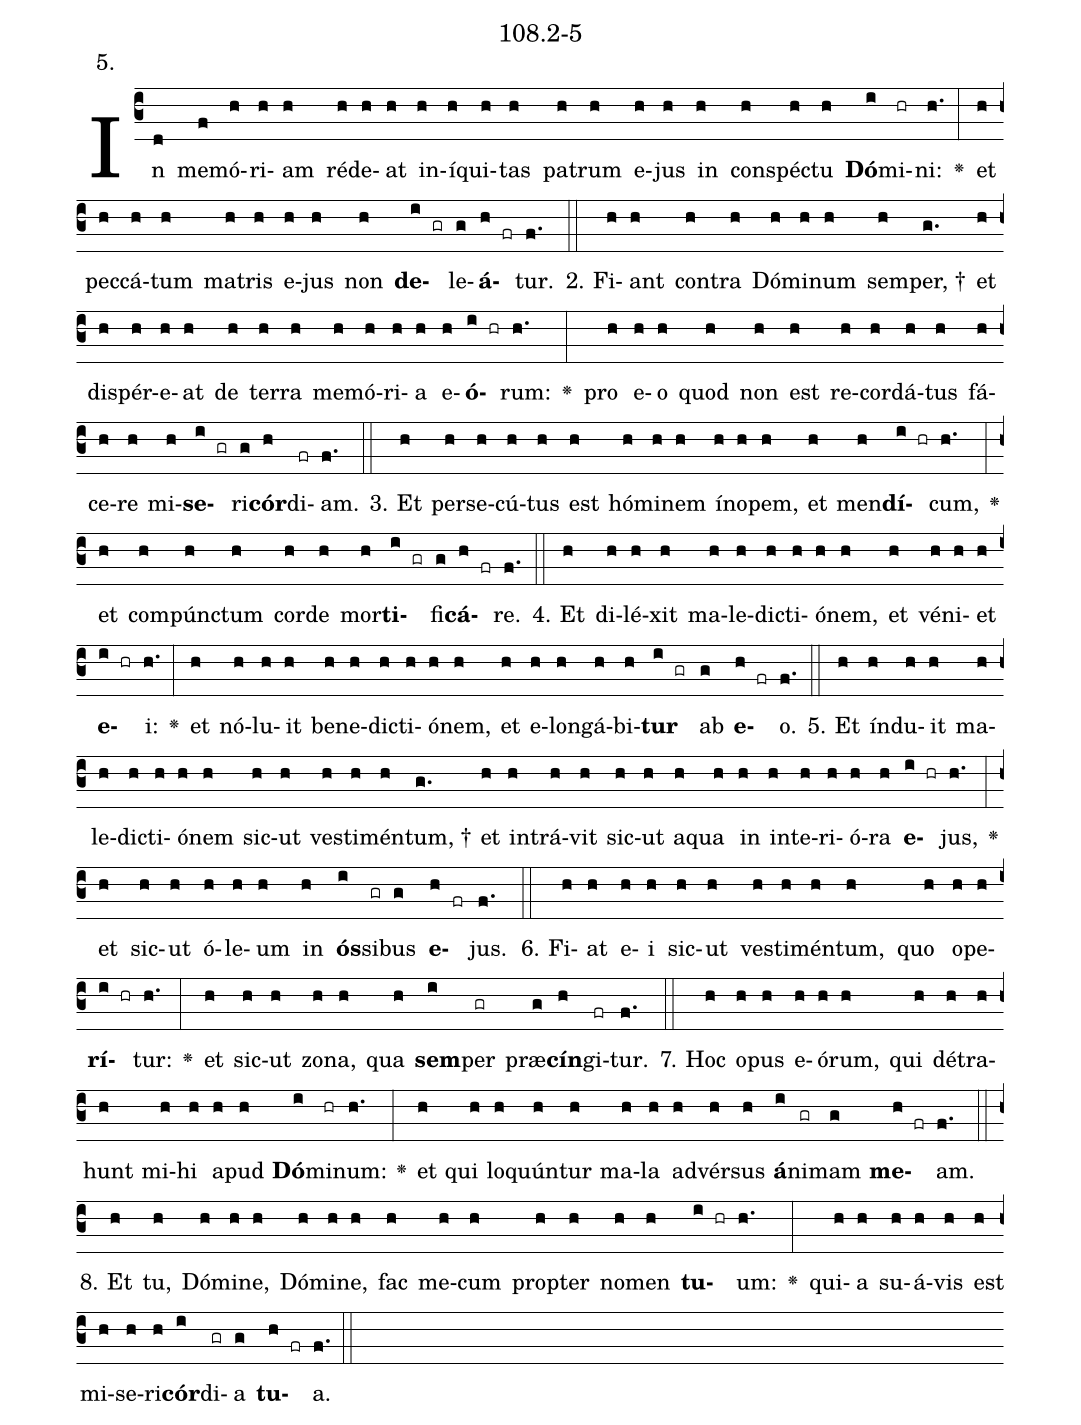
name: 108.2-5;
annotation: 5.;
%%
(c3)In(d) me(f)mó(h)ri(h)am(h) réd(h)e(h)at(h) in(h)í(h)qui(h)tas(h) pa(h)trum(h) e(h)jus(h) in(h) con(h)spéc(h)tu(h) <b>Dó</b>(i)mi(hr)ni:(h.) <v>\greheightstar</v>(:) et(h) pec(h)cá(h)tum(h) ma(h)tris(h) e(h)jus(h) non(h) <b>de</b>(i gr)le(g)<b>á</b>(h fr)tur.(f.) (::)
2. Fi(h)ant(h) con(h)tra(h) Dó(h)mi(h)num(h) sem(h)per, †(g.) et(h) dis(h)pér(h)e(h)at(h) de(h) ter(h)ra(h) me(h)mó(h)ri(h)a(h) e(h)<b>ó</b>(i hr)rum:(h.) <v>\greheightstar</v>(:) pro(h) e(h)o(h) quod(h) non(h) est(h) re(h)cor(h)dá(h)tus(h) fá(h)ce(h)re(h) mi(h)<b>se</b>(i gr)ri(g)<b>cór</b>(h)di(fr)am.(f.) (::)
3. Et(h) per(h)se(h)cú(h)tus(h) est(h) hó(h)mi(h)nem(h) ín(h)o(h)pem,(h) et(h) men(h)<b>dí</b>(i hr)cum,(h.) <v>\greheightstar</v>(:) et(h) com(h)púnc(h)tum(h) cor(h)de(h) mor(h)<b>ti</b>(i gr)fi(g)<b>cá</b>(h fr)re.(f.) (::)
4. Et(h) di(h)lé(h)xit(h) ma(h)le(h)dic(h)ti(h)ó(h)nem,(h) et(h) vé(h)ni(h)et(h) <b>e</b>(i hr)i:(h.) <v>\greheightstar</v>(:) et(h) nó(h)lu(h)it(h) be(h)ne(h)dic(h)ti(h)ó(h)nem,(h) et(h) e(h)lon(h)gá(h)bi(h)<b>tur</b>(i gr) ab(g) <b>e</b>(h fr)o.(f.) (::)
5. Et(h) índ(h)u(h)it(h) ma(h)le(h)dic(h)ti(h)ó(h)nem(h) sic(h)ut(h) ves(h)ti(h)mén(h)tum, †(g.) et(h) in(h)trá(h)vit(h) sic(h)ut(h) a(h)qua(h) in(h) in(h)te(h)ri(h)ó(h)ra(h) <b>e</b>(i hr)jus,(h.) <v>\greheightstar</v>(:) et(h) sic(h)ut(h) ó(h)le(h)um(h) in(h) <b>ós</b>(i)si(gr)bus(g) <b>e</b>(h fr)jus.(f.) (::)
6. Fi(h)at(h) e(h)i(h) sic(h)ut(h) ves(h)ti(h)mén(h)tum,(h) quo(h) o(h)pe(h)<b>rí</b>(i hr)tur:(h.) <v>\greheightstar</v>(:) et(h) sic(h)ut(h) zo(h)na,(h) qua(h) <b>sem</b>(i)per(gr) præ(g)<b>cín</b>(h)gi(fr)tur.(f.) (::)
7. Hoc(h) o(h)pus(h) e(h)ó(h)rum,(h) qui(h) dé(h)tra(h)hunt(h) mi(h)hi(h) a(h)pud(h) <b>Dó</b>(i)mi(hr)num:(h.) <v>\greheightstar</v>(:) et(h) qui(h) lo(h)quún(h)tur(h) ma(h)la(h) ad(h)vér(h)sus(h) <b>á</b>(i)ni(gr)mam(g) <b>me</b>(h fr)am.(f.) (::)
8. Et(h) tu,(h) Dó(h)mi(h)ne,(h) Dó(h)mi(h)ne,(h) fac(h) me(h)cum(h) prop(h)ter(h) no(h)men(h) <b>tu</b>(i hr)um:(h.) <v>\greheightstar</v>(:) qui(h)a(h) su(h)á(h)vis(h) est(h) mi(h)se(h)ri(h)<b>cór</b>(i)di(gr)a(g) <b>tu</b>(h fr)a.(f.) (::)
